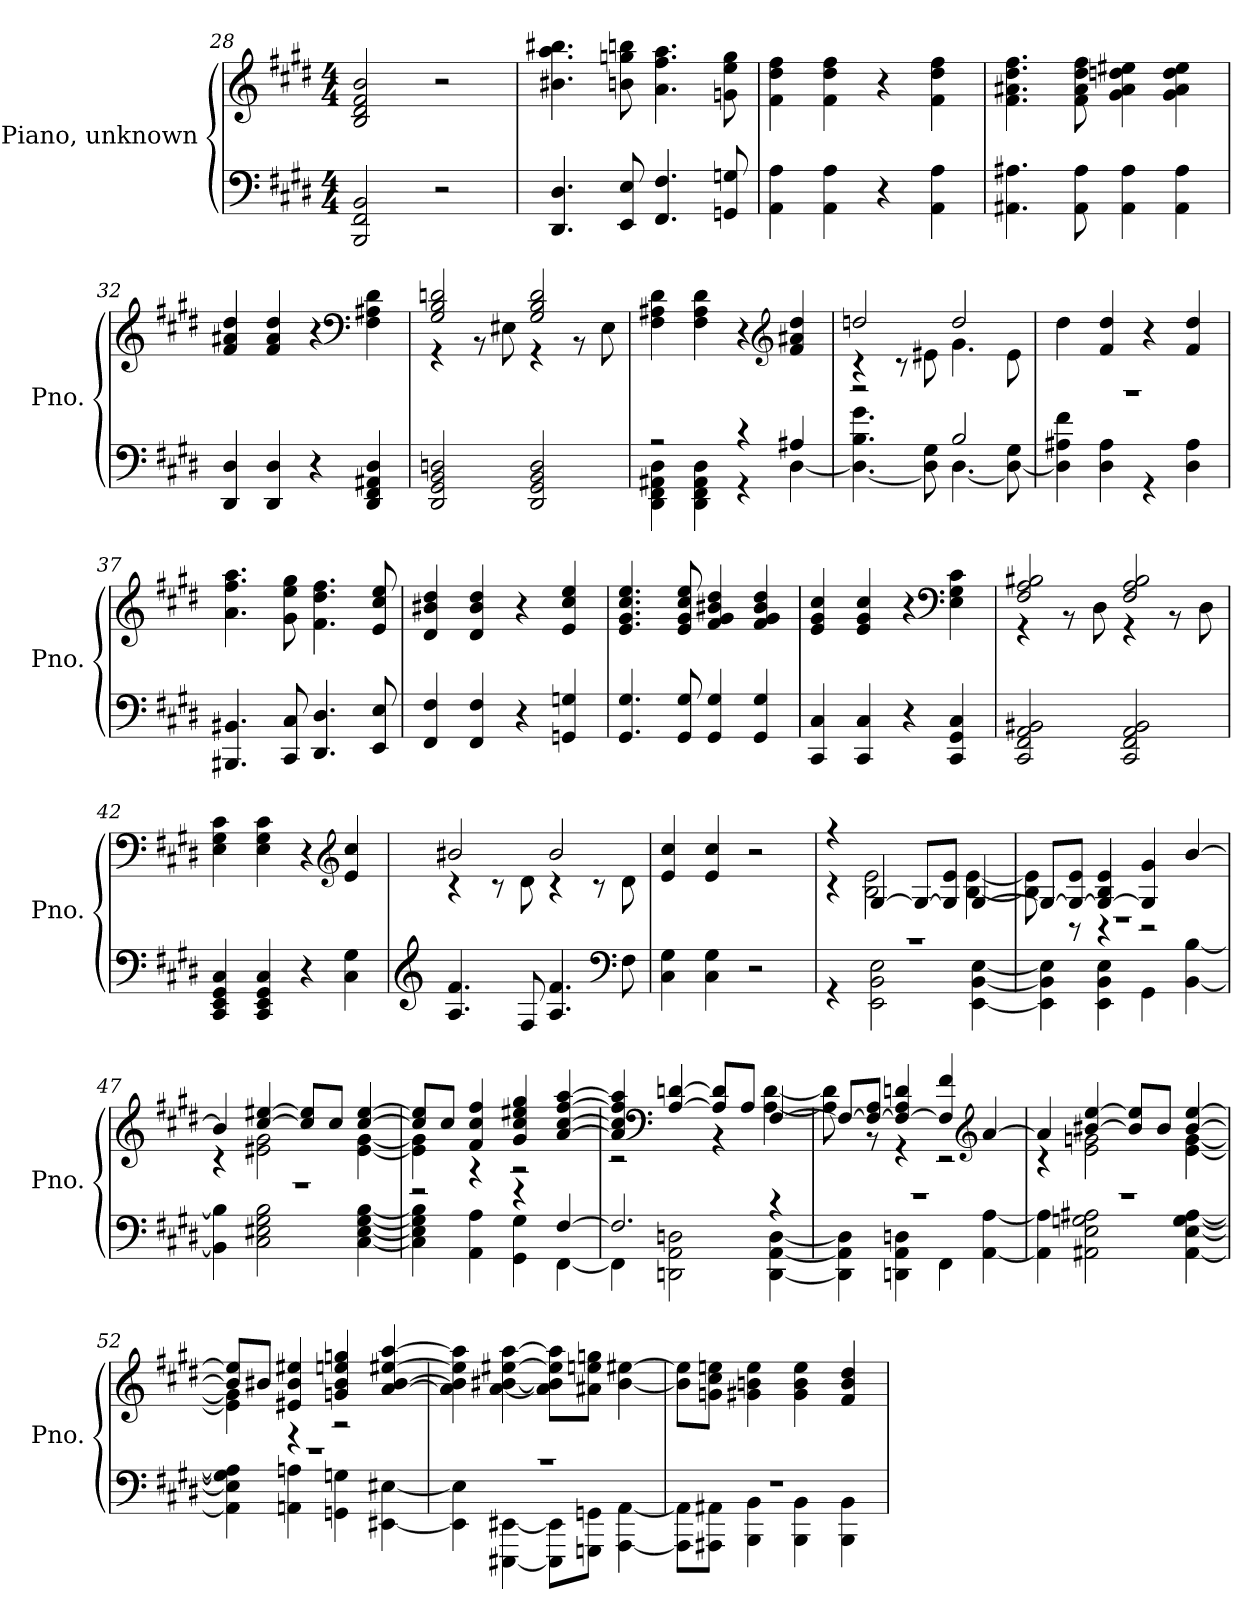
**kern	**kern
*part1	*part1
*staff2	*staff1
*I"Piano, unknown	*
*I'Pno.	*
*clefF4	*clefG2
*k[f#c#g#d#]	*k[f#c#g#d#]
*M4/4	*M4/4
=28	=28
2BBB/ 2FF#/ 2BB/	2B/ 2d#/ 2f#/ 2b/
2r	2r
=29	=29
4.DD#/ 4.D#/	4.b#X\ 4.aa\ 4.bb#X\
8EE/ 8E/	8bn\ 8ggn\ 8bbn\
4.FF#/ 4.F#/	4.a\ 4.ff#\ 4.aa\
8GGn/ 8Gn/	8gn\ 8ee\ 8gg\
=30	=30
4AA\ 4A\	4f#\ 4dd#\ 4ff#\
4AA\ 4A\	4f#\ 4dd#\ 4ff#\
4r	4r
4AA\ 4A\	4f#\ 4dd#\ 4ff#\
!!LO:LB:g=z
=31	=31
4.AA#X\ 4.A#X\	4.f#\ 4.a#X\ 4.dd#\ 4.ff#\
8AA#\ 8A#\	8f#\ 8a#\ 8dd#\ 8ff#\
4AA#\ 4A#\	4g#\ 4a#\ 4ddn\ 4ee#X\
4AA#\ 4A#\	4g#\ 4a#\ 4dd\ 4ee#\
=32	=32
4DD#/ 4D#/	4f#/ 4a#X/ 4dd#/
4DD#/ 4D#/	4f#/ 4a#/ 4dd#/
4r	4r
*	*clefF4
4DD#/ 4FF#/ 4AA#X/ 4D#/	4F#\ 4A#X\ 4d#\
=33	=33
*	*^
2DD#/ 2GG#/ 2BB/ 2Dn/	2G#/ 2B/ 2dn/	4r
.	.	8r
.	.	8E#X\
2DD#/ 2GG#/ 2BB/ 2D/	2G#/ 2B/ 2d/	4r
.	.	8r
.	.	8E#\
*	*v	*v
=34	=34
*^	*
2r	4DD#\ 4FF#\ 4AA#X\ 4D#\	4F#\ 4A#X\ 4d#\
.	4DD#\ 4FF#\ 4AA#\ 4D#\	4F#\ 4A#\ 4d#\
4r	4r	4r
*	*	*clefG2
4A#X/	[4D#\	4f#/ 4a#X/ 4dd#/
=35	=35	=35
*	*	*^
2r	4.D#\_ 4.B\ 4.g#\	2ddn/	4r
.	.	.	8r
.	8D#\] 8G#\	.	8e#X\
2B/	[4.D#\	2dd/	4.g#\
.	8D#\_ 8G#\	.	8e#\
*	*	*v	*v
!!LO:PB:g=z
=36	=36	=36
1r	4D#\] 4A#X\ 4f#\	4dd#\
.	4D#\ 4A#\	4f#/ 4dd#/
.	4r	4r
.	4D#\ 4A#\	4f#/ 4dd#/
*v	*v	*
=37	=37
4.BBB#X/ 4.BB#X/	4.a\ 4.ff#\ 4.aa\
8CC#/ 8C#/	8g#\ 8ee\ 8gg#\
4.DD#/ 4.D#/	4.f#\ 4.dd#\ 4.ff#\
8EE/ 8E/	8e/ 8cc#/ 8ee/
=38	=38
4FF#/ 4F#/	4d#/ 4b#X/ 4dd#/
4FF#/ 4F#/	4d#/ 4b#/ 4dd#/
4r	4r
4GGn/ 4Gn/	4e/ 4cc#/ 4ee/
=39	=39
4.GG#/ 4.G#/	4.e/ 4.g#/ 4.cc#/ 4.ee/
8GG#/ 8G#/	8e/ 8g#/ 8cc#/ 8ee/
4GG#/ 4G#/	4f#/ 4g#/ 4b#X/ 4dd#/
4GG#/ 4G#/	4f#/ 4g#/ 4b#/ 4dd#/
=40	=40
4CC#/ 4C#/	4e/ 4g#/ 4cc#/
4CC#/ 4C#/	4e/ 4g#/ 4cc#/
4r	4r
*	*clefF4
4CC#/ 4GG#/ 4C#/	4E\ 4G#\ 4c#\
=41	=41
*	*^
2CC#/ 2FF#/ 2AA/ 2BB#X/	2F#/ 2A/ 2B#X/	4r
.	.	8r
.	.	8D#\
2CC#/ 2FF#/ 2AA/ 2BB#/	2F#/ 2A/ 2B#/	4r
.	.	8r
.	.	8D#\
*	*v	*v
!!LO:LB:g=z
=42	=42
4CC#/ 4EE/ 4GG#/ 4C#/	4E\ 4G#\ 4c#\
4CC#/ 4EE/ 4GG#/ 4C#/	4E\ 4G#\ 4c#\
4r	4r
*	*clefG2
4C#\ 4G#\	4e/ 4cc#/
=43	=43
*clefG2	*
*	*^
4.A/ 4.f#/	2b#X/	4r
.	.	8r
8F#/	.	8d#\
4.A/ 4.f#/	2b#/	4r
.	.	8r
*clefF4	*	*
8F#\	.	8d#\
*	*v	*v
=44	=44
4C#\ 4G#\	4e/ 4cc#/
4C#\ 4G#\	4e/ 4cc#/
2r	2r
=45	=45
*^	*^
1r	4r	4r	4r
.	2EE\ 2BB\ 2E\	[4G#/	2B\ 2e\
.	.	8G#/L_	.
.	.	8G#/] 8e/J	.
.	[4EE\ [4BB\ [4E\	[4G#/	[4B\ [4e\
=46	=46	=46	=46
1r	4EE\] 4BB\] 4E\]	8G#/L_	8B\] 8e\]
.	.	8G#/_ 8e/J	8r
.	4EE\ 4BB\ 4E\	4G#/_ 4B/ 4e/	4r
.	4GG#\	4G#/] 4g#/	2r
.	[4BB\ [4B\	[4b/	.
!!LO:LB:g=z	!!
=47	=47	=47	=47
1r	4BB\] 4B\]	4b/]	4r
.	2C#\ 2E#X\ 2G#\ 2B\	[4cc#/ [4ee#X/	2e#X\ 2g#\
.	.	8cc#/] 8ee#/]L	.
.	.	8cc#/J	.
.	[4C#\ [4E#\ [4G#\ [4B\	[4cc#/ [4ee#/	[4e#\ [4g#\
=48	=48	=48	=48
2r	4C#\] 4E#\] 4G#\] 4B\]	8cc#/] 8ee#/]L	4e#\] 4g#\]
.	.	8cc#/J	.
.	4AA\ 4A\	4f#/ 4cc#/ 4ff#/	4r
4r	4GG#\ 4G#\	4g#/ 4cc#/ 4ee#X/ 4gg#/	2r
[4F#/	[4FF#\	[4a/ [4cc#/ [4ff#/ [4aa/	.
=49	=49	=49	=49
2.F#/]	4FF#\]	4a/] 4cc#/] 4ff#/] 4aa/]	2r
*	*	*clefF4	*
.	2DDn\ 2AA\ 2Dn\	[4A/ [4dn/	.
.	.	8A/] 8d/]L	4r
.	.	8A/J	.
4r	[4DD\ [4AA\ [4D\	[4F#/	[4A\ [4d\
=50	=50	=50	=50
1r	4DD\] 4AA\] 4D\]	8F#/L_	8A\] 8d\]
.	.	8F#/_ 8A/J	8r
.	4DDn\ 4AA\ 4Dn\	4F#/_ 4A/ 4dn/	4r
.	4FF#\	4F#/] 4f#/	2r
*	*	*clefG2	*
.	[4AA\ [4A\	[4a/	.
!!LO:LB:g=z	!!
=51	=51	=51	=51
1r	4AA\] 4A\]	4a/]	4r
.	2AA#X\ 2E\ 2Gn\ 2A#X\	[4b#X/ [4ee/	2e\ 2gn\
.	.	8b#/] 8ee/]L	.
.	.	8b#/J	.
.	[4AA#\ [4E\ [4G\ [4A#\	[4b#/ [4ee/	[4e\ [4g\
=52	=52	=52	=52
1r	4AA#\] 4E\] 4G\] 4A#\]	8b#/] 8ee/]L	4e\] 4g\]
.	.	8b#X/J	.
.	4AAn\ 4An\	4e#X/ 4b#/ 4ee#X/	4r
.	4GGn\ 4Gn\	4gn/ 4b#/ 4een/ 4ggn/	2r
.	[4EE#X\ [4E#X\	[4a/ [4b#/ [4ee#X/ [4aa/	.
*	*	*v	*v
=53	=53	=53
1r	4EE#\] 4E#\]	4a\] 4b#\] 4ee#\] 4aa\]
.	[4EEE#X\ [4EE#X\	[4a\ [4b#X\ [4ee#X\ [4aa\
.	8EEE#\] 8EE#\]L	8a\] 8b#\] 8ee#\] 8aa\]L
.	8GGGn\ 8GGn\J	8a#X\ 8een\ 8ggn\J
.	[4AAA\ [4AA\	[4b#\ [4ee#X\
=54	=54	=54
1r	8AAA\] 8AA\]L	8b#\] 8ee#\]L
.	8AAA#X\ 8AA#X\J	8gn\ 8cc#\ 8een\J
.	4BBB\ 4BB\	4g#X\ 4bn\ 4ee\
.	4BBB\ 4BB\	4g#\ 4b\ 4ee\
.	4BBB\ 4BB\	4f#/ 4b/ 4dd#/
*v	*v	*
=	=
*-	*-
